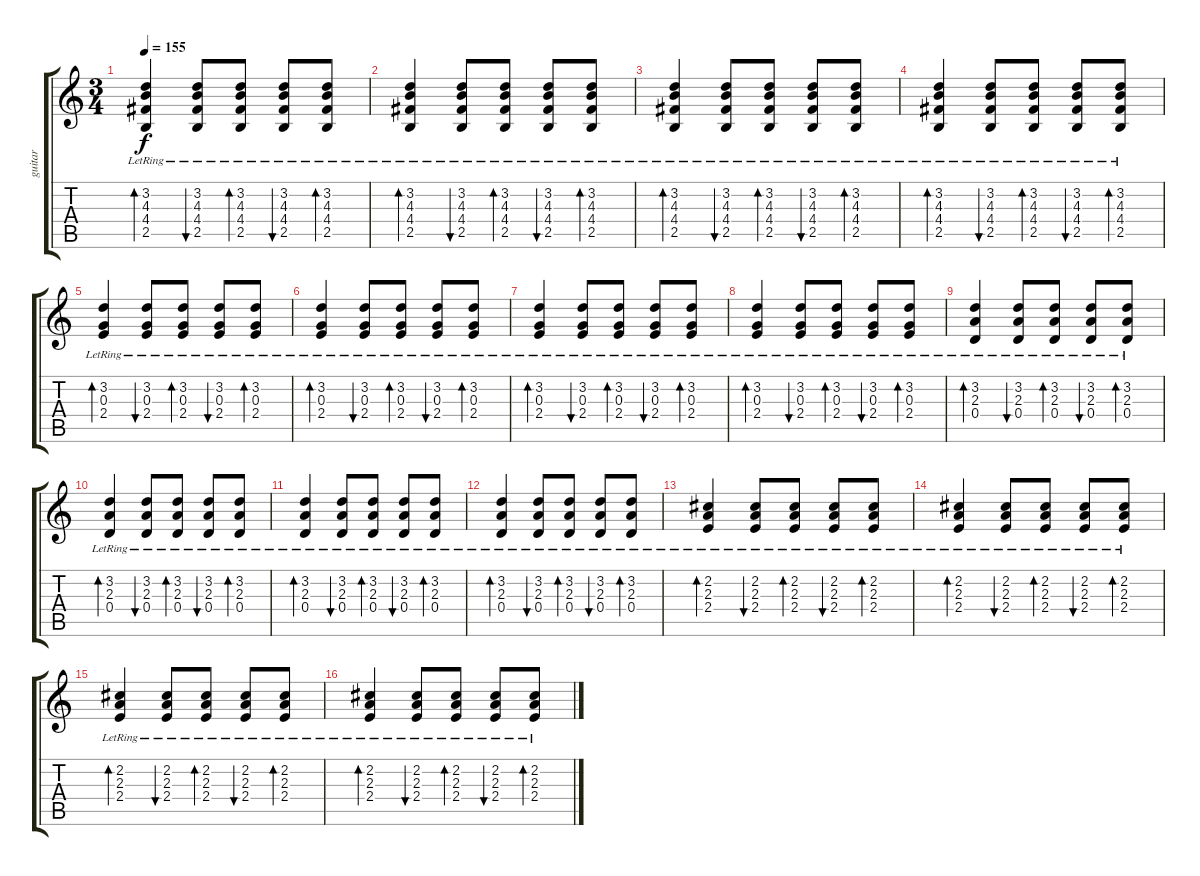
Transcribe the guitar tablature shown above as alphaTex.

\track ("guitar" "guitar") {instrument acousticguitarsteel}
\staff {score tabs}
\tuning (E4 B3 G3 D3 A2 D2) {hide}
\ts (3 4)
\tempo 155
\clef g2
\ks c
(3.2{lr} 4.3{lr} 4.4{lr} 2.5{lr}).4{bd 120 dy f} (3.2{lr} 4.3{lr} 4.4{lr} 2.5{lr}).8{bu 240} (3.2{lr} 4.3{lr} 4.4{lr} 2.5{lr}).8{bd 240} (3.2{lr} 4.3{lr} 4.4{lr} 2.5{lr}).8{bu 240} (3.2{lr} 4.3{lr} 4.4{lr} 2.5{lr}).8{bd 240} |
(3.2{lr} 4.3{lr} 4.4{lr} 2.5{lr}).4{bd 120} (3.2{lr} 4.3{lr} 4.4{lr} 2.5{lr}).8{bu 240} (3.2{lr} 4.3{lr} 4.4{lr} 2.5{lr}).8{bd 240} (3.2{lr} 4.3{lr} 4.4{lr} 2.5{lr}).8{bu 240} (3.2{lr} 4.3{lr} 4.4{lr} 2.5{lr}).8{bd 240} |
(3.2{lr} 4.3{lr} 4.4{lr} 2.5{lr}).4{bd 120} (3.2{lr} 4.3{lr} 4.4{lr} 2.5{lr}).8{bu 240} (3.2{lr} 4.3{lr} 4.4{lr} 2.5{lr}).8{bd 240} (3.2{lr} 4.3{lr} 4.4{lr} 2.5{lr}).8{bu 240} (3.2{lr} 4.3{lr} 4.4{lr} 2.5{lr}).8{bd 240} |
(3.2{lr} 4.3{lr} 4.4{lr} 2.5{lr}).4{bd 120} (3.2{lr} 4.3{lr} 4.4{lr} 2.5{lr}).8{bu 240} (3.2{lr} 4.3{lr} 4.4{lr} 2.5{lr}).8{bd 240} (3.2{lr} 4.3{lr} 4.4{lr} 2.5{lr}).8{bu 240} (3.2{lr} 4.3{lr} 4.4{lr} 2.5{lr}).8{bd 240} |
(3.2{lr} 0.3{lr} 2.4{lr}).4{bd 240} (3.2{lr} 0.3{lr} 2.4{lr}).8{bu 240} (3.2{lr} 0.3{lr} 2.4{lr}).8{bd 240} (3.2{lr} 0.3{lr} 2.4{lr}).8{bu 240} (3.2{lr} 0.3{lr} 2.4{lr}).8{bd 240} |
(3.2{lr} 0.3{lr} 2.4{lr}).4{bd 240} (3.2{lr} 0.3{lr} 2.4{lr}).8{bu 240} (3.2{lr} 0.3{lr} 2.4{lr}).8{bd 240} (3.2{lr} 0.3{lr} 2.4{lr}).8{bu 240} (3.2{lr} 0.3{lr} 2.4{lr}).8{bd 240} |
(3.2{lr} 0.3{lr} 2.4{lr}).4{bd 240} (3.2{lr} 0.3{lr} 2.4{lr}).8{bu 240} (3.2{lr} 0.3{lr} 2.4{lr}).8{bd 240} (3.2{lr} 0.3{lr} 2.4{lr}).8{bu 240} (3.2{lr} 0.3{lr} 2.4{lr}).8{bd 240} |
(3.2{lr} 0.3{lr} 2.4{lr}).4{bd 240} (3.2{lr} 0.3{lr} 2.4{lr}).8{bu 240} (3.2{lr} 0.3{lr} 2.4{lr}).8{bd 240} (3.2{lr} 0.3{lr} 2.4{lr}).8{bu 240} (3.2{lr} 0.3{lr} 2.4{lr}).8{bd 240} |
(3.2{lr} 2.3{lr} 0.4{lr}).4{bd 120} (3.2{lr} 2.3{lr} 0.4{lr}).8{bu 240} (3.2{lr} 2.3{lr} 0.4{lr}).8{bd 240} (3.2{lr} 2.3{lr} 0.4{lr}).8{bu 240} (3.2{lr} 2.3{lr} 0.4{lr}).8{bd 240} |
(3.2{lr} 2.3{lr} 0.4{lr}).4{bd 120} (3.2{lr} 2.3{lr} 0.4{lr}).8{bu 240} (3.2{lr} 2.3{lr} 0.4{lr}).8{bd 240} (3.2{lr} 2.3{lr} 0.4{lr}).8{bu 240} (3.2{lr} 2.3{lr} 0.4{lr}).8{bd 240} |
(3.2{lr} 2.3{lr} 0.4{lr}).4{bd 120} (3.2{lr} 2.3{lr} 0.4{lr}).8{bu 240} (3.2{lr} 2.3{lr} 0.4{lr}).8{bd 240} (3.2{lr} 2.3{lr} 0.4{lr}).8{bu 240} (3.2{lr} 2.3{lr} 0.4{lr}).8{bd 240} |
(3.2{lr} 2.3{lr} 0.4{lr}).4{bd 120} (3.2{lr} 2.3{lr} 0.4{lr}).8{bu 240} (3.2{lr} 2.3{lr} 0.4{lr}).8{bd 240} (3.2{lr} 2.3{lr} 0.4{lr}).8{bu 240} (3.2{lr} 2.3{lr} 0.4{lr}).8{bd 240} |
(2.2{lr} 2.3{lr} 2.4{lr}).4{bd 120} (2.2{lr} 2.3{lr} 2.4{lr}).8{bu 240} (2.2{lr} 2.3{lr} 2.4{lr}).8{bd 240} (2.2{lr} 2.3{lr} 2.4{lr}).8{bu 240} (2.2{lr} 2.3{lr} 2.4{lr}).8{bd 240} |
(2.2{lr} 2.3{lr} 2.4{lr}).4{bd 120} (2.2{lr} 2.3{lr} 2.4{lr}).8{bu 240} (2.2{lr} 2.3{lr} 2.4{lr}).8{bd 240} (2.2{lr} 2.3{lr} 2.4{lr}).8{bu 240} (2.2{lr} 2.3{lr} 2.4{lr}).8{bd 240} |
(2.2{lr} 2.3{lr} 2.4{lr}).4{bd 120} (2.2{lr} 2.3{lr} 2.4{lr}).8{bu 240} (2.2{lr} 2.3{lr} 2.4{lr}).8{bd 240} (2.2{lr} 2.3{lr} 2.4{lr}).8{bu 240} (2.2{lr} 2.3{lr} 2.4{lr}).8{bd 240} |
(2.2{lr} 2.3{lr} 2.4{lr}).4{bd 120} (2.2{lr} 2.3{lr} 2.4{lr}).8{bu 240} (2.2{lr} 2.3{lr} 2.4{lr}).8{bd 240} (2.2{lr} 2.3{lr} 2.4{lr}).8{bu 240} (2.2{lr} 2.3{lr} 2.4{lr}).8{bd 240}
